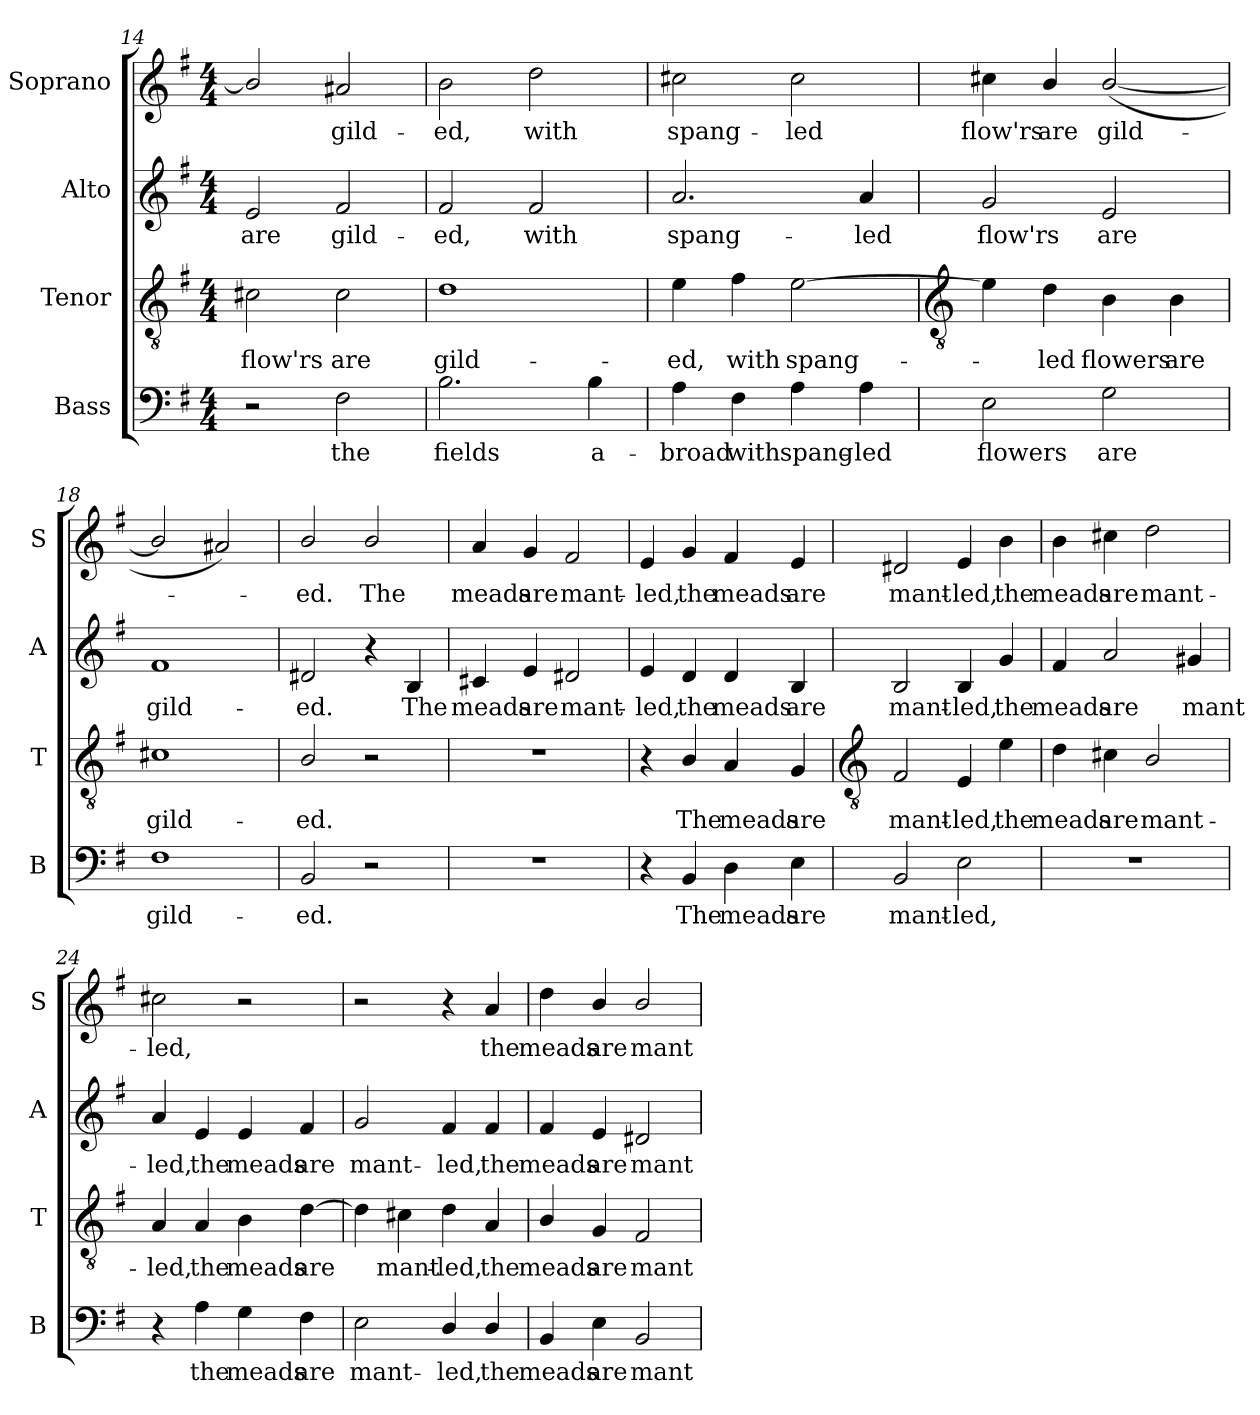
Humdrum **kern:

**kern	**text	**kern	**text	**kern	**text	**kern	**text
*part4	*part4	*part3	*part3	*part2	*part2	*part1	*part1
*staff4	*staff4	*staff3	*staff3	*staff2	*staff2	*staff1	*staff1
*I"Bass	*	*I"Tenor	*	*I"Alto	*	*I"Soprano	*
*I'B	*	*I'T	*	*I'A	*	*I'S	*
*clefF4	*	*clefGv2	*	*clefG2	*	*clefG2	*
*k[f#]	*	*k[f#]	*	*k[f#]	*	*k[f#]	*
*G:	*	*G:	*	*G:	*	*G:	*
*M4/4	*	*M4/4	*	*M4/4	*	*M4/4	*
=14	=14	=14	=14	=14	=14	=14	=14
!	!	!	!LO:LY:b	!	!LO:LY:b	!	!
2r	.	2c#X	flow'rs	2e	are	2b/]	.
!	!LO:LY:b	!	!LO:LY:b	!	!LO:LY:b	!	!LO:LY:b
2F#	the	2c#	are	2f#	gild-	2a#X	gild-
=15	=15	=15	=15	=15	=15	=15	=15
!	!LO:LY:b	!	!LO:LY:b	!	!LO:LY:b	!	!LO:LY:b
2.B	fields	1d	gild-	2f#	-ed,	2b	-ed,
!	!	!	!	!	!LO:LY:b	!	!LO:LY:b
.	.	.	.	2f#	with	2dd	with
!	!LO:LY:b	!	!	!	!	!	!
4B	a-	.	.	.	.	.	.
=16	=16	=16	=16	=16	=16	=16	=16
!	!LO:LY:b	!	!LO:LY:b	!	!LO:LY:b	!	!LO:LY:b
4A	-broad	4e	-ed,	2.a	spang-	2cc#X	spang-
!	!LO:LY:b	!	!LO:LY:b	!	!	!	!
4F#	with	4f#	with	.	.	.	.
!	!LO:LY:b	!	!LO:LY:b	!	!	!	!LO:LY:b
4A	spang-	[2e	spang-	.	.	2cc#	-led
!	!LO:LY:b	!	!	!	!LO:LY:b	!	!
4A	-led	.	.	4a	-led	.	.
!!LO:LB:g=z
=17	=17	=17	=17	=17	=17	=17	=17
*	*	*clefGv2	*	*	*	*	*
!	!LO:LY:b	!	!	!	!LO:LY:b	!	!LO:LY:b
2E	flowers	4e]	.	2g	flow'rs	4cc#X	flow'rs
!	!	!	!LO:LY:b	!	!	!	!LO:LY:b
.	.	4d	led	.	.	4b/	are
!	!LO:LY:b	!	!LO:LY:b	!	!LO:LY:b	!	!LO:LY:b
2G	are	4B	flowers	2e	are	(<[2b/	gild-
!	!	!	!LO:LY:b	!	!	!	!
.	.	4B	are	.	.	.	.
=18	=18	=18	=18	=18	=18	=18	=18
!	!LO:LY:b	!	!LO:LY:b	!	!LO:LY:b	!	!
1F#	gild-	1c#X	gild-	1f#	gild-	2b/]	.
.	.	.	.	.	.	2a#X)	.
=19	=19	=19	=19	=19	=19	=19	=19
!	!LO:LY:b	!	!LO:LY:b	!	!LO:LY:b	!	!LO:LY:b
2BB	-ed.	2B/	-ed.	2d#X	-ed.	2b/	ed.
!	!	!	!	!	!	!	!LO:LY:b
2r	.	2r	.	4r	.	2b/	The
!	!	!	!	!	!LO:LY:b	!	!
.	.	.	.	4B	The	.	.
=20	=20	=20	=20	=20	=20	=20	=20
!	!	!	!	!	!LO:LY:b	!	!LO:LY:b
1r	.	1r	.	4c#X	meads	4a	meads
!	!	!	!	!	!LO:LY:b	!	!LO:LY:b
.	.	.	.	4e	are	4g	are
!	!	!	!	!	!LO:LY:b	!	!LO:LY:b
.	.	.	.	2d#X	mant-	2f#	mant-
=21	=21	=21	=21	=21	=21	=21	=21
!	!	!	!	!	!LO:LY:b	!	!LO:LY:b
4r	.	4r	.	4e	-led,	4e	-led,
!	!LO:LY:b	!	!LO:LY:b	!	!LO:LY:b	!	!LO:LY:b
4BB	The	4B/	The	4d	the	4g	the
!	!LO:LY:b	!	!LO:LY:b	!	!LO:LY:b	!	!LO:LY:b
4D	meads	4A	meads	4d	meads	4f#	meads
!	!LO:LY:b	!	!LO:LY:b	!	!LO:LY:b	!	!LO:LY:b
4E	are	4G	are	4B	are	4e	are
!!LO:LB:g=z
=22	=22	=22	=22	=22	=22	=22	=22
*	*	*clefGv2	*	*	*	*	*
!	!LO:LY:b	!	!LO:LY:b	!	!LO:LY:b	!	!LO:LY:b
2BB	mant-	2F#	mant-	2B	mant-	2d#X	mant-
!	!LO:LY:b	!	!LO:LY:b	!	!LO:LY:b	!	!LO:LY:b
2E	-led,	4E	-led,	4B	-led,	4e	-led,
!	!	!	!LO:LY:b	!	!LO:LY:b	!	!LO:LY:b
.	.	4e	the	4g	the	4b	the
=23	=23	=23	=23	=23	=23	=23	=23
!	!	!	!LO:LY:b	!	!LO:LY:b	!	!LO:LY:b
1r	.	4d	meads	4f#	meads	4b	meads
!	!	!	!LO:LY:b	!	!LO:LY:b	!	!LO:LY:b
.	.	4c#X	are	2a	are	4cc#X	are
!	!	!	!LO:LY:b	!	!	!	!LO:LY:b
.	.	2B/	mant-	.	.	2dd	mant-
!	!	!	!	!	!LO:LY:b	!	!
.	.	.	.	4g#X	mant-	.	.
=24	=24	=24	=24	=24	=24	=24	=24
!	!	!	!LO:LY:b	!	!LO:LY:b	!	!LO:LY:b
4r	.	4A	-led,	4a	-led,	2cc#X	-led,
!	!LO:LY:b	!	!LO:LY:b	!	!LO:LY:b	!	!
4A	the	4A	the	4e	the	.	.
!	!LO:LY:b	!	!LO:LY:b	!	!LO:LY:b	!	!
4G	meads	4B	meads	4e	meads	2r	.
!	!LO:LY:b	!	!LO:LY:b	!	!LO:LY:b	!	!
4F#	are	[4d	are	4f#	are	.	.
=25	=25	=25	=25	=25	=25	=25	=25
!	!LO:LY:b	!	!	!	!LO:LY:b	!	!
2E	mant-	4d]	.	2g	mant-	2r	.
!	!	!	!LO:LY:b	!	!	!	!
.	.	4c#X	mant-	.	.	.	.
!	!LO:LY:b	!	!LO:LY:b	!	!LO:LY:b	!	!
4D/	-led,	4d	-led,	4f#	-led,	4r	.
!	!LO:LY:b	!	!LO:LY:b	!	!LO:LY:b	!	!LO:LY:b
4D/	the	4A	the	4f#	the	4a	the
=26	=26	=26	=26	=26	=26	=26	=26
!	!LO:LY:b	!	!LO:LY:b	!	!LO:LY:b	!	!LO:LY:b
4BB	meads	4B/	meads	4f#	meads	4dd	meads
!	!LO:LY:b	!	!LO:LY:b	!	!LO:LY:b	!	!LO:LY:b
4E	are	4G	are	4e	are	4b/	are
!	!LO:LY:b	!	!LO:LY:b	!	!LO:LY:b	!	!LO:LY:b
2BB	mant-	2F#	mant-	2d#X	mant-	2b/	mant-
=	=	=	=	=	=	=	=
*-	*-	*-	*-	*-	*-	*-	*-
